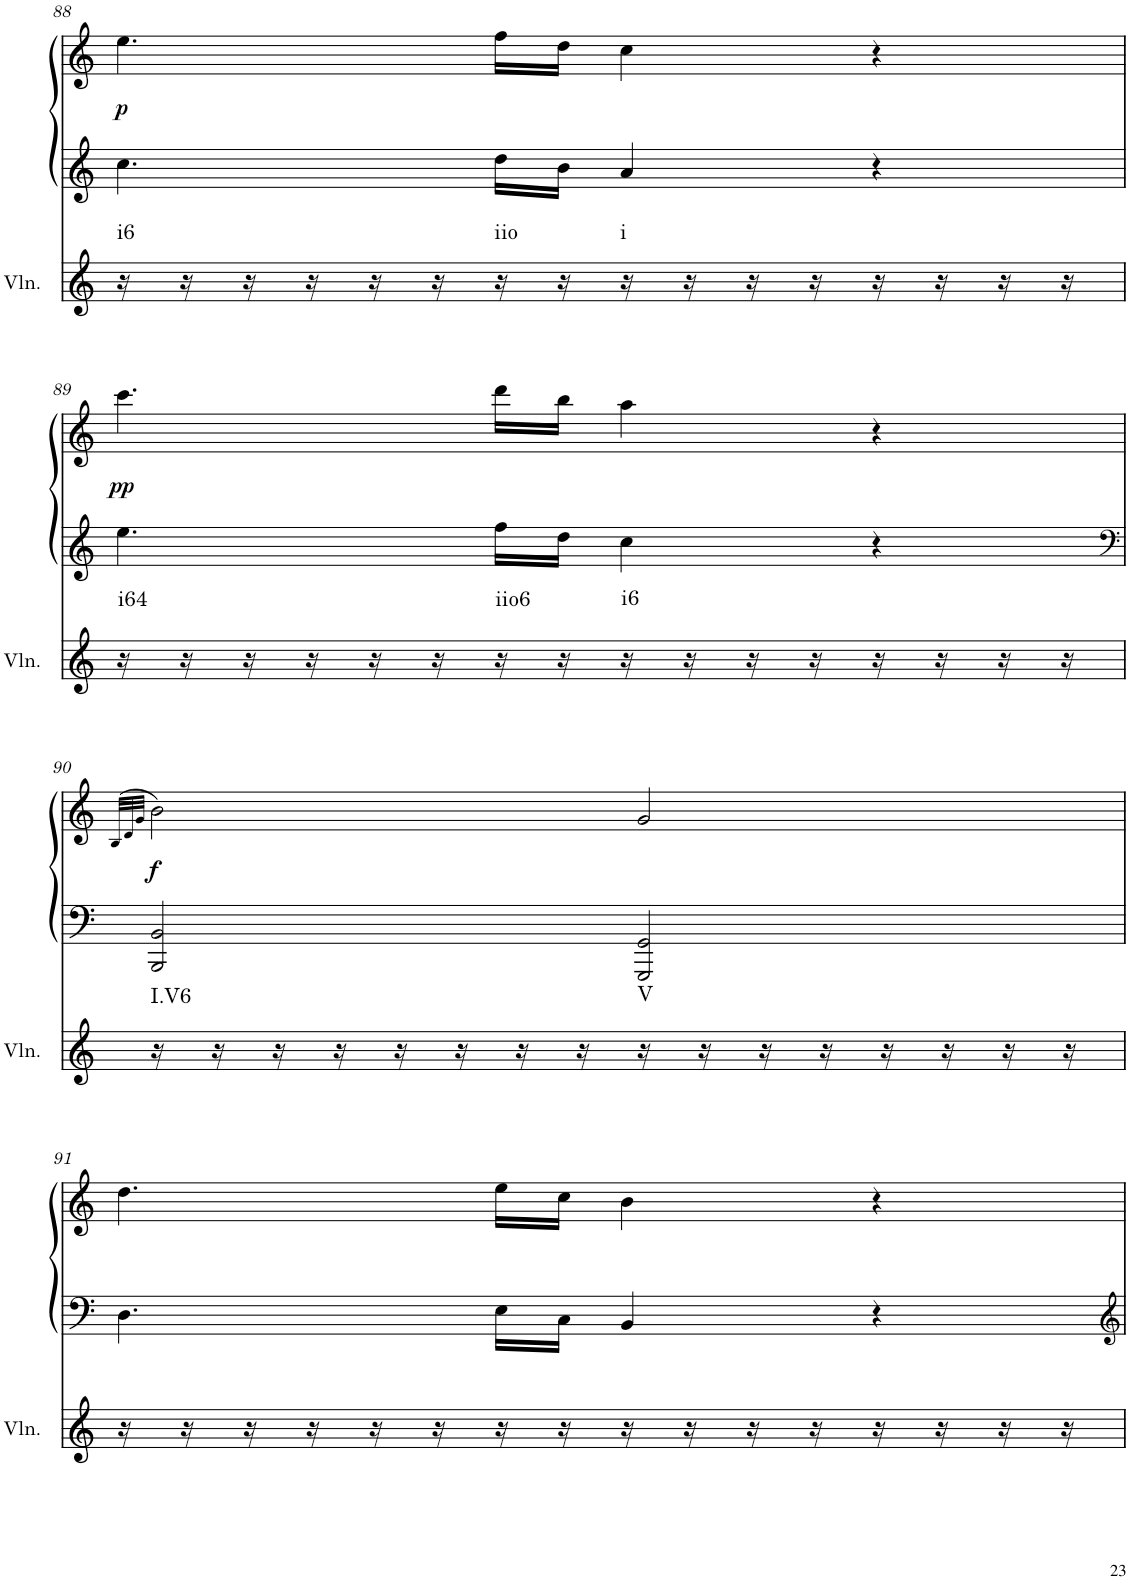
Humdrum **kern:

**kern	**harte	**kern	**kern	**dynam
*part2	*part2	*part1	*part1	*part1
*staff3	*	*staff2	*staff1	*staff1/2
*I"Violin	*	*I"Klavier linke Hand	*	*
*I'Vln.	*	*	*	*
!!LO:PB:g=z
*clefG2	*	*clefG2	*clefG2	*
*k[]	*	*k[]	*k[]	*
*M4/4	*	*M4/4	*M4/4	*
=88	=88	=88	=88	=88
!	!LO:H:kt=i6	!	!	!LO:DY:b
16r	N	4.cc\	4.ee\	p
16r	.	.	.	.
16r	.	.	.	.
16r	.	.	.	.
16r	.	.	.	.
16r	.	.	.	.
!	!LO:H:kt=iio	!	!	!
16r	N	16dd\LL	16ff\LL	.
16r	.	16b\JJ	16dd\JJ	.
!	!LO:H:kt=i	!	!	!
16r	N	4a/	4cc\	.
16r	.	.	.	.
16r	.	.	.	.
16r	.	.	.	.
16r	.	4r	4r	.
16r	.	.	.	.
16r	.	.	.	.
16r	.	.	.	.
!!LO:LB:g=z
=89	=89	=89	=89	=89
!	!LO:H:kt=i64	!	!	!LO:DY:b
16r	N	4.ee\	4.ccc\	pp
16r	.	.	.	.
16r	.	.	.	.
16r	.	.	.	.
16r	.	.	.	.
16r	.	.	.	.
!	!LO:H:kt=iio6	!	!	!
16r	N	16ff\LL	16ddd\LL	.
16r	.	16dd\JJ	16bb\JJ	.
!	!LO:H:kt=i6	!	!	!
16r	N	4cc\	4aa\	.
16r	.	.	.	.
16r	.	.	.	.
16r	.	.	.	.
16r	.	4r	4r	.
16r	.	.	.	.
16r	.	.	.	.
16r	.	.	.	.
!!LO:LB:g=z
=90	=90	=90	=90	=90
*	*	*clefF4	*	*
.	.	.	(>32qB/LLL	.
.	.	.	32qd/	.
.	.	.	32qg/JJJ	.
!	!LO:H:kt=I.V6	!	!	!LO:DY:b
16r	N	2BBB/ 2BB/	2b\)	f
16r	.	.	.	.
16r	.	.	.	.
16r	.	.	.	.
16r	.	.	.	.
16r	.	.	.	.
16r	.	.	.	.
16r	.	.	.	.
!	!LO:H:kt=V	!	!	!
16r	N	2GGG/ 2GG/	2g/	.
16r	.	.	.	.
16r	.	.	.	.
16r	.	.	.	.
16r	.	.	.	.
16r	.	.	.	.
16r	.	.	.	.
16r	.	.	.	.
!!LO:LB:g=z
=91	=91	=91	=91	=91
16r	.	4.D\	4.dd\	.
16r	.	.	.	.
16r	.	.	.	.
16r	.	.	.	.
16r	.	.	.	.
16r	.	.	.	.
16r	.	16E\LL	16ee\LL	.
16r	.	16C\JJ	16cc\JJ	.
16r	.	4BB/	4b\	.
16r	.	.	.	.
16r	.	.	.	.
16r	.	.	.	.
16r	.	4r	4r	.
16r	.	.	.	.
16r	.	.	.	.
16r	.	.	.	.
=	=	=	=	=
*-	*-	*-	*-	*-
